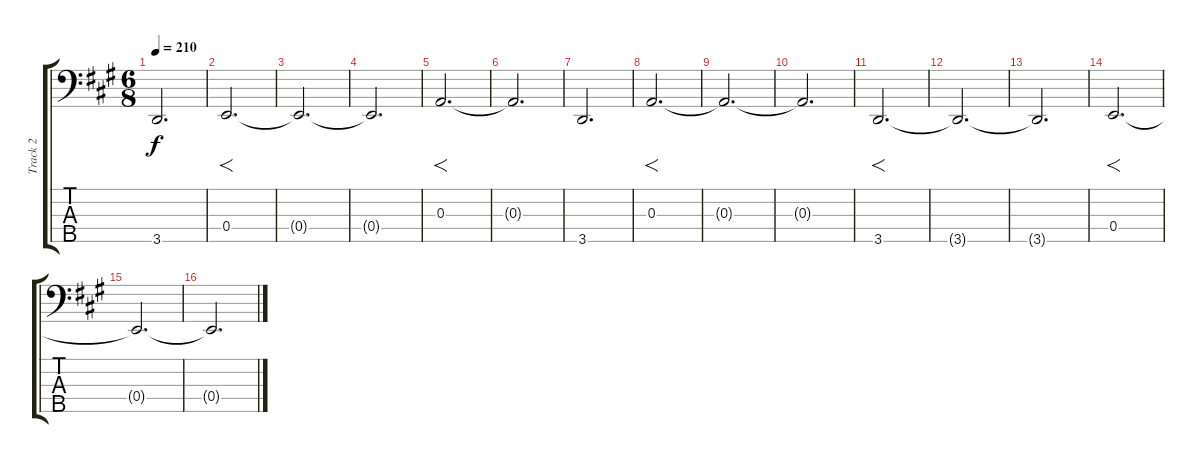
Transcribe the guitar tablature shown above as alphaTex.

\track ("Track 2" "Track 2") {instrument contrabass}
\staff {score tabs}
\tuning (G2 D2 A1 E1 B0) {hide}
\ts (6 8)
\tempo 210
\clef f4
\ks a
3.5{t}.2{d dy f} |
0.4.2{f d} |
0.4{t}.2{d} |
0.4{t}.2{d} |
0.3.2{f d} |
0.3{t}.2{d} |
3.5.2{d} |
0.3.2{f d} |
0.3{t}.2{d} |
0.3{t}.2{d} |
3.5.2{f d} |
3.5{t}.2{d} |
3.5{t}.2{d} |
0.4.2{f d} |
0.4{t}.2{d} |
0.4{t}.2{d}
